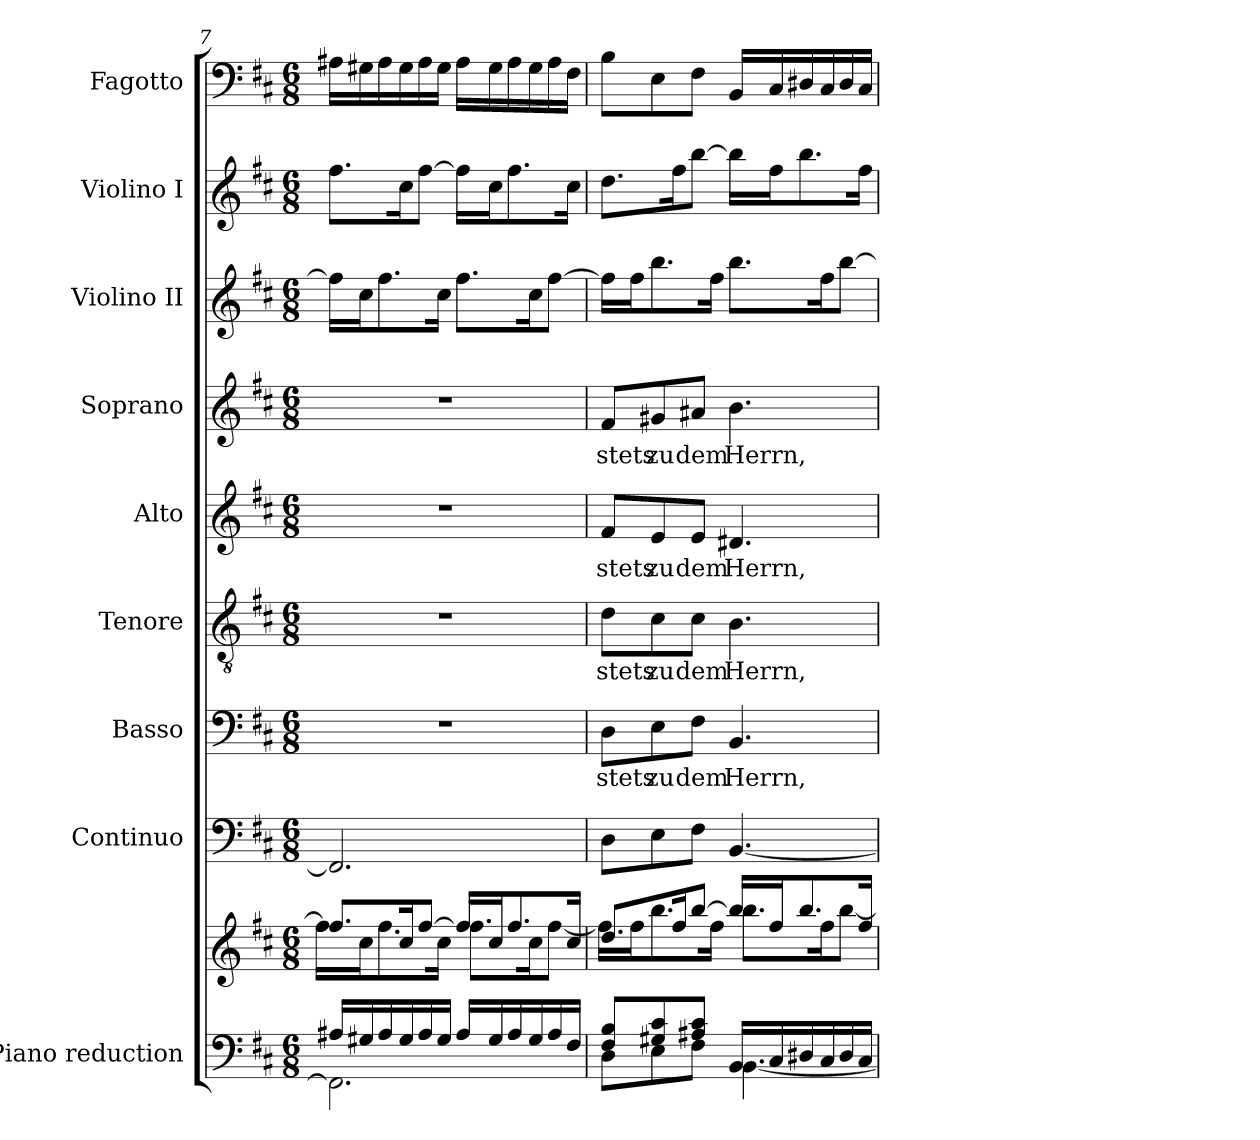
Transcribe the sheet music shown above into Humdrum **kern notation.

**kern	**kern	**kern	**kern	**text	**kern	**text	**kern	**text	**kern	**text	**kern	**kern	**kern
*part9	*part9	*part8	*part7	*part7	*part6	*part6	*part5	*part5	*part4	*part4	*part3	*part2	*part1
*staff10	*staff9	*staff8	*staff7	*staff7	*staff6	*staff6	*staff5	*staff5	*staff4	*staff4	*staff3	*staff2	*staff1
*I"Piano reduction	*	*I"Continuo	*I"Basso	*	*I"Tenore	*	*I"Alto	*	*I"Soprano	*	*I"Violino II	*I"Violino I	*I"Fagotto
*I'Pno	*	*	*	*	*	*	*	*	*	*	*I'Vln	*I'Vln	*
*clefF4	*clefG2	*clefF4	*clefF4	*	*clefGv2	*	*clefG2	*	*clefG2	*	*clefG2	*clefG2	*clefF4
*k[f#c#]	*k[f#c#]	*k[f#c#]	*k[f#c#]	*	*k[f#c#]	*	*k[f#c#]	*	*k[f#c#]	*	*k[f#c#]	*k[f#c#]	*k[f#c#]
*M6/8	*M6/8	*M6/8	*M6/8	*	*M6/8	*	*M6/8	*	*M6/8	*	*M6/8	*M6/8	*M6/8
=7	=7	=7	=7	=7	=7	=7	=7	=7	=7	=7	=7	=7	=7
*^	*^	*	*	*	*	*	*	*	*	*	*	*	*
16A#X/LL	2.FF#\]	8.ff#/L	16ff#\LL]	2.FF#/]	2.r	.	2.r	.	2.r	.	2.r	.	16ff#\LL]	8.ff#\L	16A#X\LL
16G#X/	.	.	16cc#\J	.	.	.	.	.	.	.	.	.	16cc#\J	.	16G#X\
16A#/	.	.	8.ff#\	.	.	.	.	.	.	.	.	.	8.ff#\	.	16A#\
16G#/	.	16cc#/K	.	.	.	.	.	.	.	.	.	.	.	16cc#\K	16G#\
16A#/	.	[8ff#/J	.	.	.	.	.	.	.	.	.	.	.	[8ff#\J	16A#\
16G#/JJ	.	.	16cc#\Jk	.	.	.	.	.	.	.	.	.	16cc#\Jk	.	16G#\JJ
16A#/LL	.	16ff#/LL]	8.ff#\L	.	.	.	.	.	.	.	.	.	8.ff#\L	16ff#\LL]	16A#\LL
16G#/	.	16cc#/J	.	.	.	.	.	.	.	.	.	.	.	16cc#\J	16G#\
16A#/	.	8.ff#/	.	.	.	.	.	.	.	.	.	.	.	8.ff#\	16A#\
16G#/	.	.	16cc#\K	.	.	.	.	.	.	.	.	.	16cc#\K	.	16G#\
16A#/	.	.	[8ff#\J	.	.	.	.	.	.	.	.	.	[8ff#\J	.	16A#\
16F#/JJ	.	16cc#/Jk	.	.	.	.	.	.	.	.	.	.	.	16cc#\Jk	16F#\JJ
=8	=8	=8	=8	=8	=8	=8	=8	=8	=8	=8	=8	=8	=8	=8	=8
!	!	!	!	!	!	!LO:LY:b	!	!LO:LY:b	!	!LO:LY:b	!	!LO:LY:b	!	!	!
8F#!/ 8B/L	8D\L	8.dd/L	16ff#\LL]	8D\L	8D\L	stets	8d\L	stets	8f#/L	stets	8f#/L	stets	16ff#\LL]	8.dd\L	8B\L
.	.	.	16ff#\J	.	.	.	.	.	.	.	.	.	16ff#\J	.	.
!	!	!	!	!	!	!LO:LY:b	!	!LO:LY:b	!	!LO:LY:b	!	!LO:LY:b	!	!	!
8G#X!/ 8c#!/	8E\	.	8.bb\	8E\	8E\	zu	8c#\	zu	8e/	zu	8g#X/	zu	8.bb\	.	8E\
.	.	16ff#/K	.	.	.	.	.	.	.	.	.	.	.	16ff#\K	.
!	!	!	!	!	!	!LO:LY:b	!	!LO:LY:b	!	!LO:LY:b	!	!LO:LY:b	!	!	!
8A#X!/ 8c#!/J	8F#\J	[8bb/J	.	8F#\J	8F#\J	dem	8c#\J	dem	8e/J	dem	8a#X/J	dem	.	[8bb\J	8F#\J
.	.	.	16ff#\Jk	.	.	.	.	.	.	.	.	.	16ff#\Jk	.	.
!	!	!	!	!	!	!LO:LY:b	!	!LO:LY:b	!	!LO:LY:b	!	!LO:LY:b	!	!	!
16BB/LL	[4.BB\	16bb/LL]	8.bb\L	[4.BB/	4.BB/	Herrn,	4.B\	Herrn,	4.d#X/	Herrn,	4.b\	Herrn,	8.bb\L	16bb\LL]	16BB/LL
16C#/	.	16ff#/J	.	.	.	.	.	.	.	.	.	.	.	16ff#\J	16C#/
16D#X/	.	8.bb/	.	.	.	.	.	.	.	.	.	.	.	8.bb\	16D#X/
16C#/	.	.	16ff#\K	.	.	.	.	.	.	.	.	.	16ff#\K	.	16C#/
16D#/	.	.	[8bb\J	.	.	.	.	.	.	.	.	.	[8bb\J	.	16D#/
16C#/JJ	.	16ff#/Jk	.	.	.	.	.	.	.	.	.	.	.	16ff#\Jk	16C#/JJ
*v	*v	*	*	*	*	*	*	*	*	*	*	*	*	*	*
*	*v	*v	*	*	*	*	*	*	*	*	*	*	*	*
=	=	=	=	=	=	=	=	=	=	=	=	=	=
*-	*-	*-	*-	*-	*-	*-	*-	*-	*-	*-	*-	*-	*-
